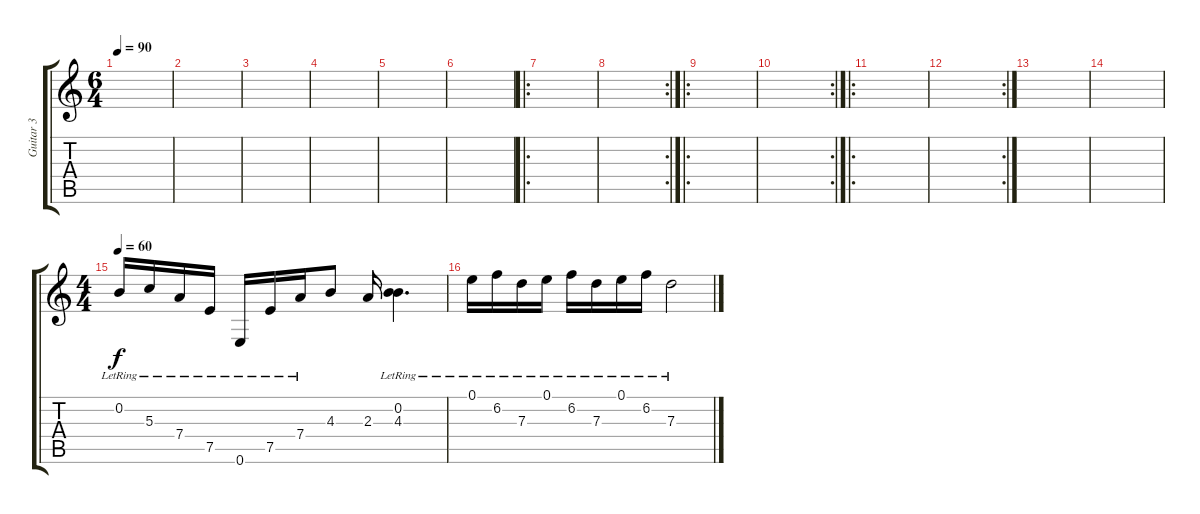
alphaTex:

\track ("Guitar 3" "Guitar 3") {instrument acousticguitarsteel}
\staff {score tabs}
\tuning (E4 B3 G3 D3 A2 E2) {hide}
\ts (6 4)
\tempo 90
\clef g2
\ks c
|
|
|
|
|
|
\ro
|
\rc 2
|
\ro
|
\rc 2
|
\ro
|
\rc 2
|
|
|
\ts (4 4)
\tempo 60
0.2{lr}.16 5.3{lr}.16 7.4{lr}.16 7.5{lr}.16 0.6{lr}.16 7.5{lr}.16 7.4{lr}.16 4.3.8 2.3.16 (0.2{lr} 4.3{lr}).4{d} |
0.1{lr}.16 6.2{lr}.16 7.3{lr}.16 0.1{lr}.16 6.2{lr}.16 7.3{lr}.16 0.1{lr}.16 6.2{lr}.16 7.3{lr}.2
